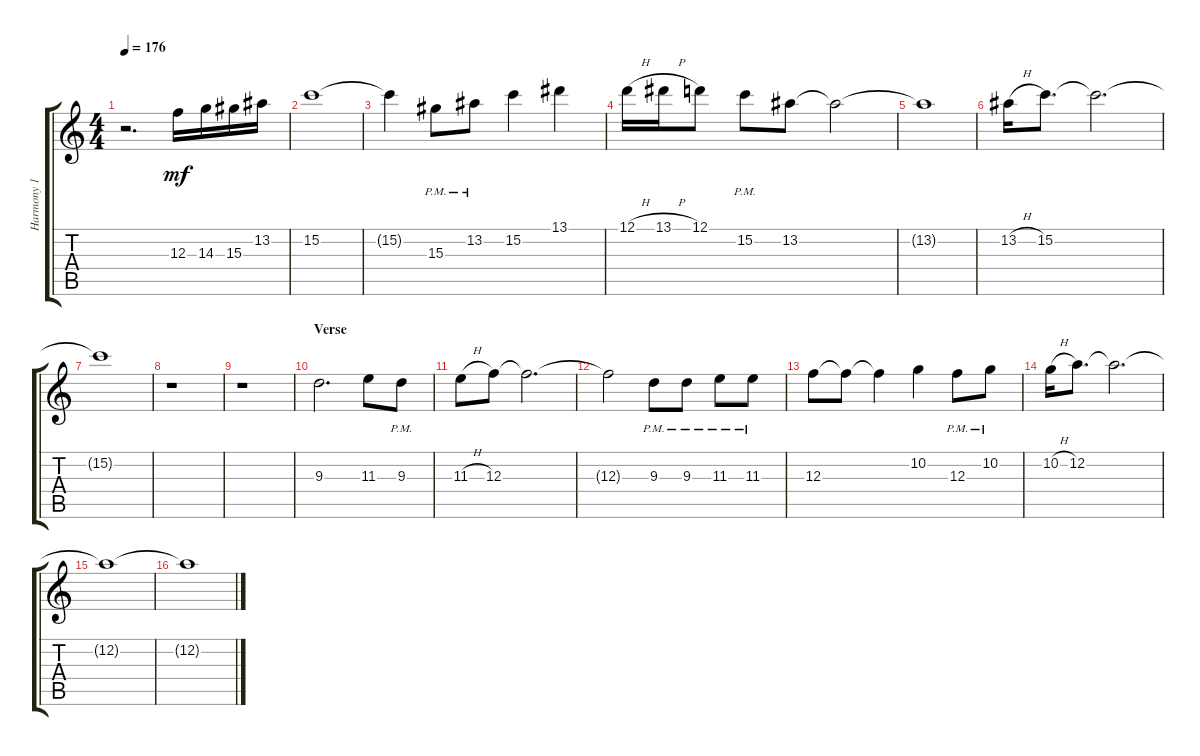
\track ("Harmony 1" "Harmony 1") {instrument overdrivenguitar}
\staff {score tabs}
\tuning (D4 A3 F3 C3 G2 C2) {hide}
\ts (4 4)
\tempo 176
\clef g2
\ks aminor
r.2{d dy mf} 12.3.16 14.3.16 15.3.16 13.2.16 |
15.2.1 |
15.2{t}.4 15.3{pm}.8 13.2{pm}.8 15.2.4 13.1.4 |
12.1{h}.16 13.1{h}.16 12.1.8 15.2{pm}.8 13.2.8 13.2{t}.2 |
13.2{t}.1 |
13.2{h}.16 15.2.8{d} 15.2{t}.2{d} |
15.2{t}.1 |
r.1 |
r.1 |
\section ("" "Verse")
9.3.2{d} 11.3.8 9.3{pm}.8 |
11.3{h}.8 12.3.8 12.3{t}.2{d} |
12.3{t}.2 9.3{pm}.8 9.3{pm}.8 11.3{pm}.8 11.3{pm}.8 |
12.3.8 12.3{t}.8 12.3{t}.4 10.2.4 12.3{pm}.8 10.2{pm}.8 |
10.2{h}.16 12.2.8{d} 12.2{t}.2{d} |
12.2{t}.1 |
12.2{t}.1
